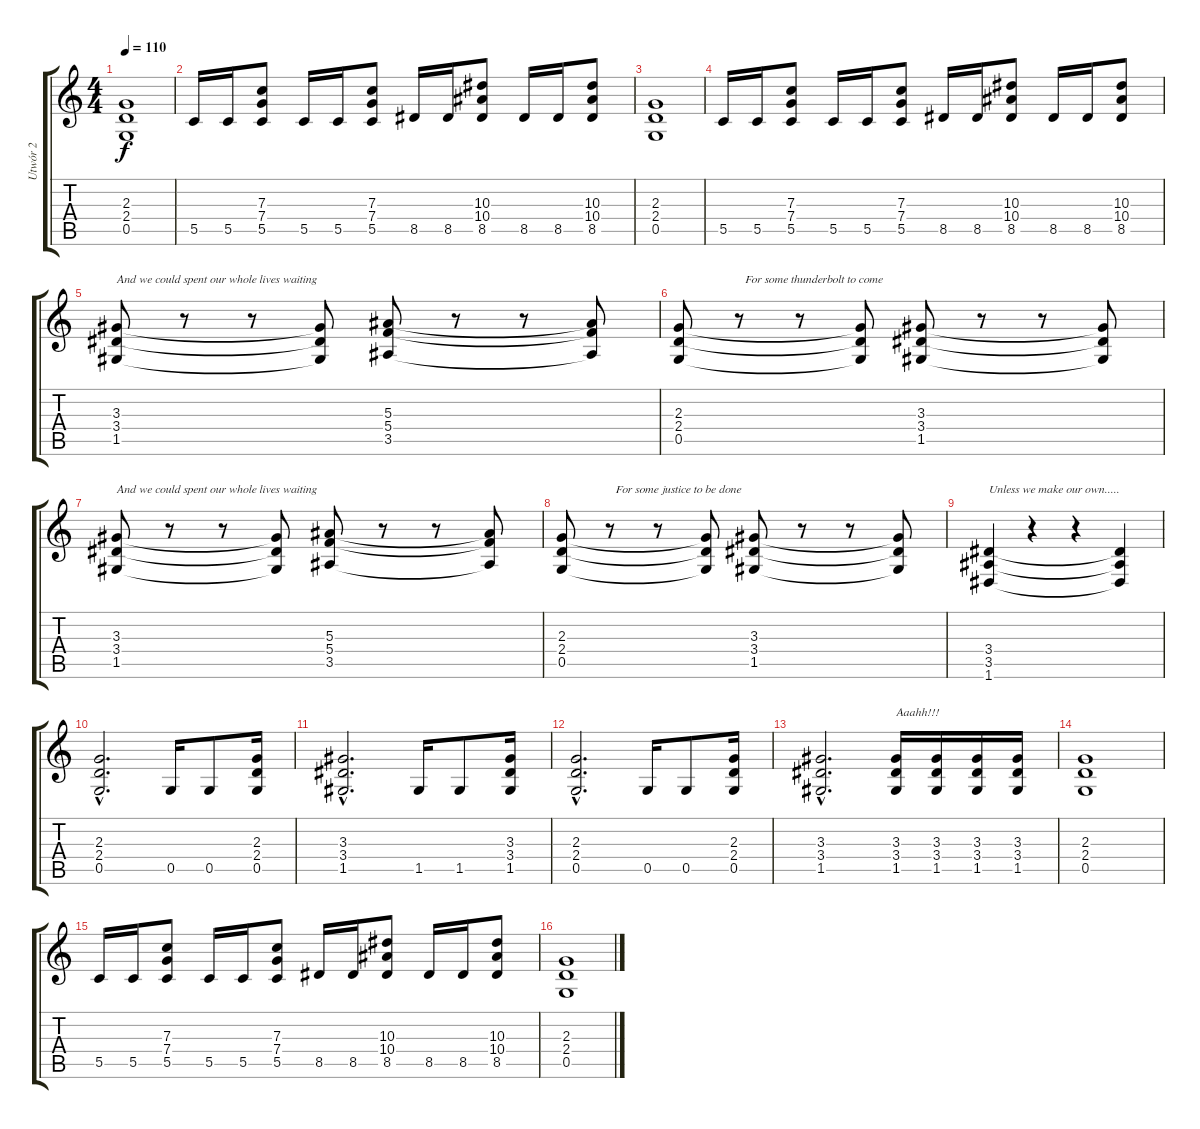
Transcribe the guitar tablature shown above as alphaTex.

\track ("Utwór 2" "Utwór 2") {instrument distortionguitar}
\staff {score tabs}
\tuning (D4 A3 F3 C3 G2 D2) {hide}
\ts (4 4)
\tempo 110
\clef g2
\ks c
(2.3 2.4 0.5).1{dy f} |
5.5.16 5.5.16 (7.3 7.4 5.5).8 5.5.16 5.5.16 (7.3 7.4 5.5).8 8.5.16 8.5.16 (10.3 10.4 8.5).8 8.5.16 8.5.16 (10.3 10.4 8.5).8 |
(2.3 2.4 0.5).1 |
5.5.16 5.5.16 (7.3 7.4 5.5).8 5.5.16 5.5.16 (7.3 7.4 5.5).8 8.5.16 8.5.16 (10.3 10.4 8.5).8 8.5.16 8.5.16 (10.3 10.4 8.5).8 |
(3.3 3.4 1.5).8{txt "And we could spent our whole lives waiting"} r.8 r.8 (3.3{t} 3.4{t} 1.5{t}).8 (5.3 5.4 3.5).8 r.8 r.8 (5.3{t} 5.4{t} 3.5{t}).8 |
(2.3 2.4 0.5).8 r.8{txt "  For some thunderbolt to come"} r.8 (2.3{t} 2.4{t} 0.5{t}).8 (3.3 3.4 1.5).8 r.8 r.8 (3.3{t} 3.4{t} 1.5{t}).8 |
(3.3 3.4 1.5).8{txt "And we could spent our whole lives waiting"} r.8 r.8 (3.3{t} 3.4{t} 1.5{t}).8 (5.3 5.4 3.5).8 r.8 r.8 (5.3{t} 5.4{t} 3.5{t}).8 |
(2.3 2.4 0.5).8 r.8{txt "  For some justice to be done"} r.8 (2.3{t} 2.4{t} 0.5{t}).8 (3.3 3.4 1.5).8 r.8 r.8 (3.3{t} 3.4{t} 1.5{t}).8 |
(3.4 3.5 1.6).4{txt "Unless we make our own....."} r.4 r.4 (3.4{t} 3.5{t} 1.6{t}).4 |
(2.3{hac} 2.4{hac} 0.5{hac}).2{d} 0.5.16 0.5.8 (2.3 2.4 0.5).16 |
(3.3{hac} 3.4{hac} 1.5{hac}).2{d} 1.5.16 1.5.8 (3.3 3.4 1.5).16 |
(2.3{hac} 2.4{hac} 0.5{hac}).2{d} 0.5.16 0.5.8 (2.3 2.4 0.5).16 |
(3.3{hac} 3.4{hac} 1.5{hac}).2{d} (3.3 3.4 1.5).16{txt "Aaahh!!!"} (3.3 3.4 1.5).16 (3.3 3.4 1.5).16 (3.3 3.4 1.5).16 |
(2.3 2.4 0.5).1 |
5.5.16 5.5.16 (7.3 7.4 5.5).8 5.5.16 5.5.16 (7.3 7.4 5.5).8 8.5.16 8.5.16 (10.3 10.4 8.5).8 8.5.16 8.5.16 (10.3 10.4 8.5).8 |
(2.3 2.4 0.5).1
